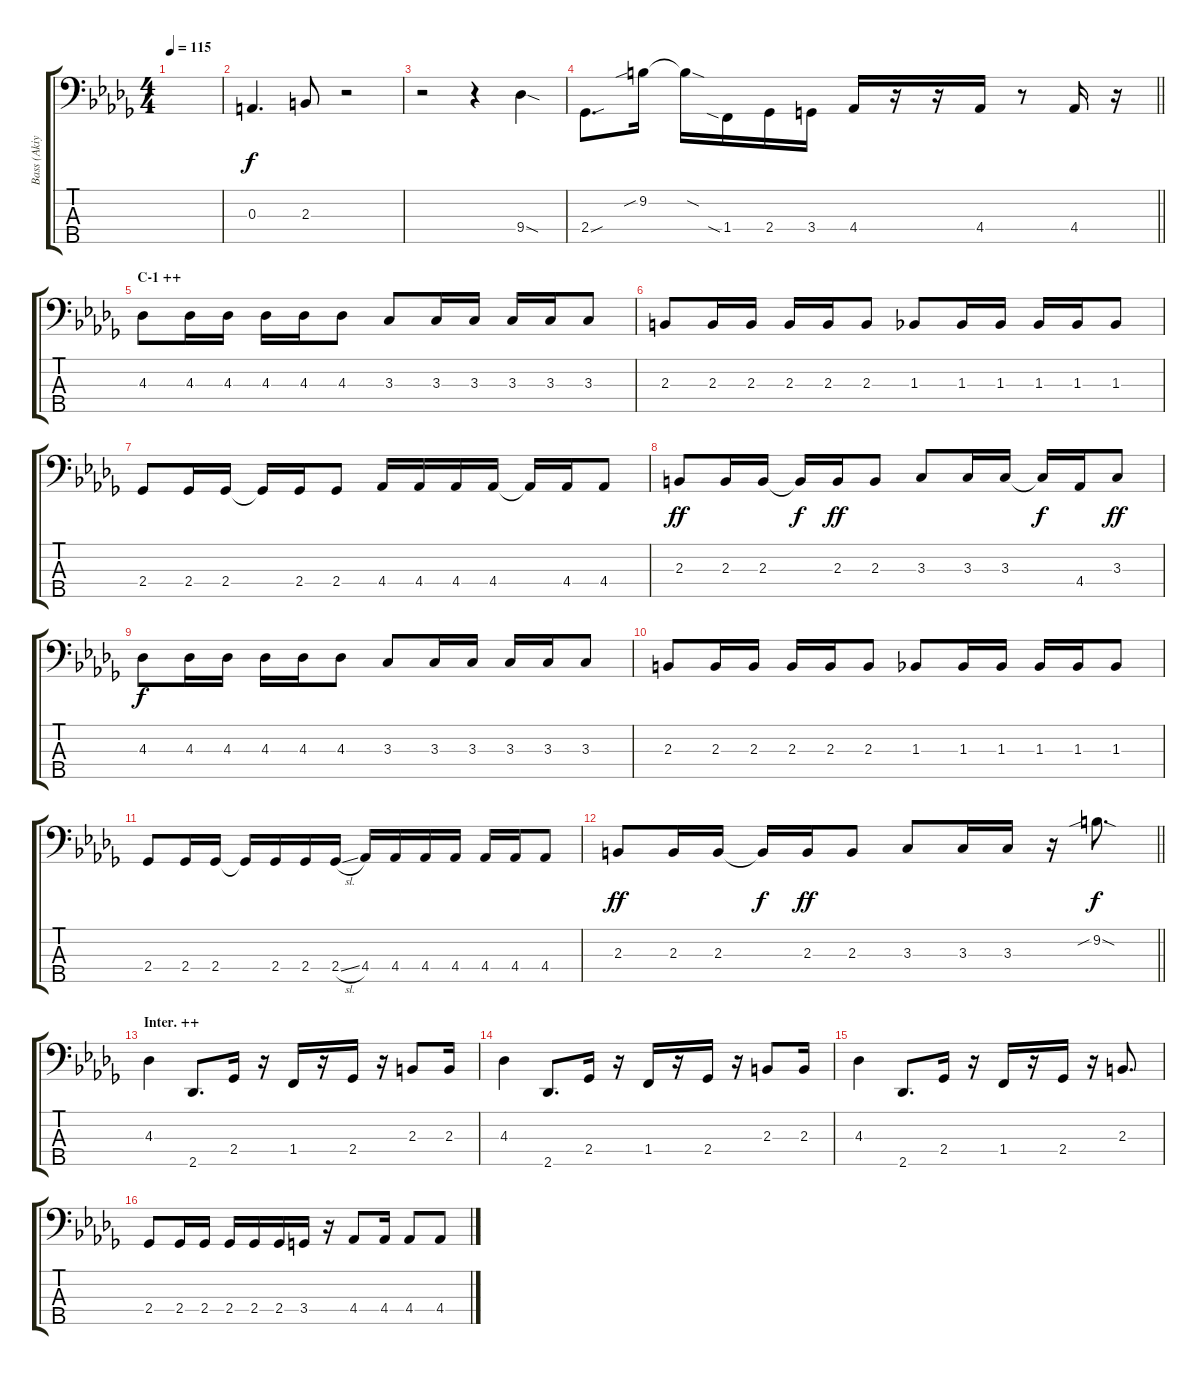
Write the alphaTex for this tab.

\track ("Bass (Akiyama Mio)" "Bass (Akiy") {instrument electricbassfinger}
\staff {score tabs}
\tuning (G2 D2 A1 E1 B0) {hide}
\ts (4 4)
\tempo 115
\clef f4
\ks db
|
0.3.4{d} 2.3.8 r.2 |
r.2 r.4 9.4{sod}.4 |
\barLineRight lightlight
2.4{sou}.8{d} 9.2{sib}.16 9.2{sod t}.16 1.4{sia}.16 2.4.16 3.4.16 4.4.16 r.16 r.16 4.4.16 r.8 4.4.16 r.16 |
\section ("" "C-1 ++")
4.3.8 4.3.16 4.3.16 4.3.16 4.3.16 4.3.8 3.3.8 3.3.16 3.3.16 3.3.16 3.3.16 3.3.8 |
2.3.8 2.3.16 2.3.16 2.3.16 2.3.16 2.3.8 1.3.8 1.3.16 1.3.16 1.3.16 1.3.16 1.3.8 |
2.4.8 2.4.16 2.4.16 2.4{t}.16 2.4.16 2.4.8 4.4.16 4.4.16 4.4.16 4.4.16 4.4{t}.16 4.4.16 4.4.8 |
2.3.8{dy ff} 2.3.16 2.3.16 2.3{t}.16{dy f} 2.3.16{dy ff} 2.3.8 3.3.8 3.3.16 3.3.16 3.3{t}.16{dy f} 4.4.16 3.3.8{dy ff} |
4.3.8{dy f} 4.3.16 4.3.16 4.3.16 4.3.16 4.3.8 3.3.8 3.3.16 3.3.16 3.3.16 3.3.16 3.3.8 |
2.3.8 2.3.16 2.3.16 2.3.16 2.3.16 2.3.8 1.3.8 1.3.16 1.3.16 1.3.16 1.3.16 1.3.8 |
2.4.8 2.4.16 2.4.16 2.4{t}.16 2.4.16 2.4.16 2.4{sl}.16 4.4.16 4.4.16 4.4.16 4.4.16 4.4.16 4.4.16 4.4.8 |
\barLineRight lightlight
2.3.8{dy ff} 2.3.16 2.3.16 2.3{t}.16{dy f} 2.3.16{dy ff} 2.3.8 3.3.8 3.3.16 3.3.16 r.16 9.2{sib sod}.8{d dy f} |
\section ("" "Inter. ++")
4.3.4 2.5.8{d} 2.4.16 r.16 1.4.16 r.16 2.4.16 r.16 2.3.8 2.3.16 |
4.3.4 2.5.8{d} 2.4.16 r.16 1.4.16 r.16 2.4.16 r.16 2.3.8 2.3.16 |
4.3.4 2.5.8{d} 2.4.16 r.16 1.4.16 r.16 2.4.16 r.16 2.3.8{d} |
2.4.8 2.4.16 2.4.16 2.4.16 2.4.16 2.4.16 3.4.16 r.16 4.4.8 4.4.16 4.4.8 4.4.8
